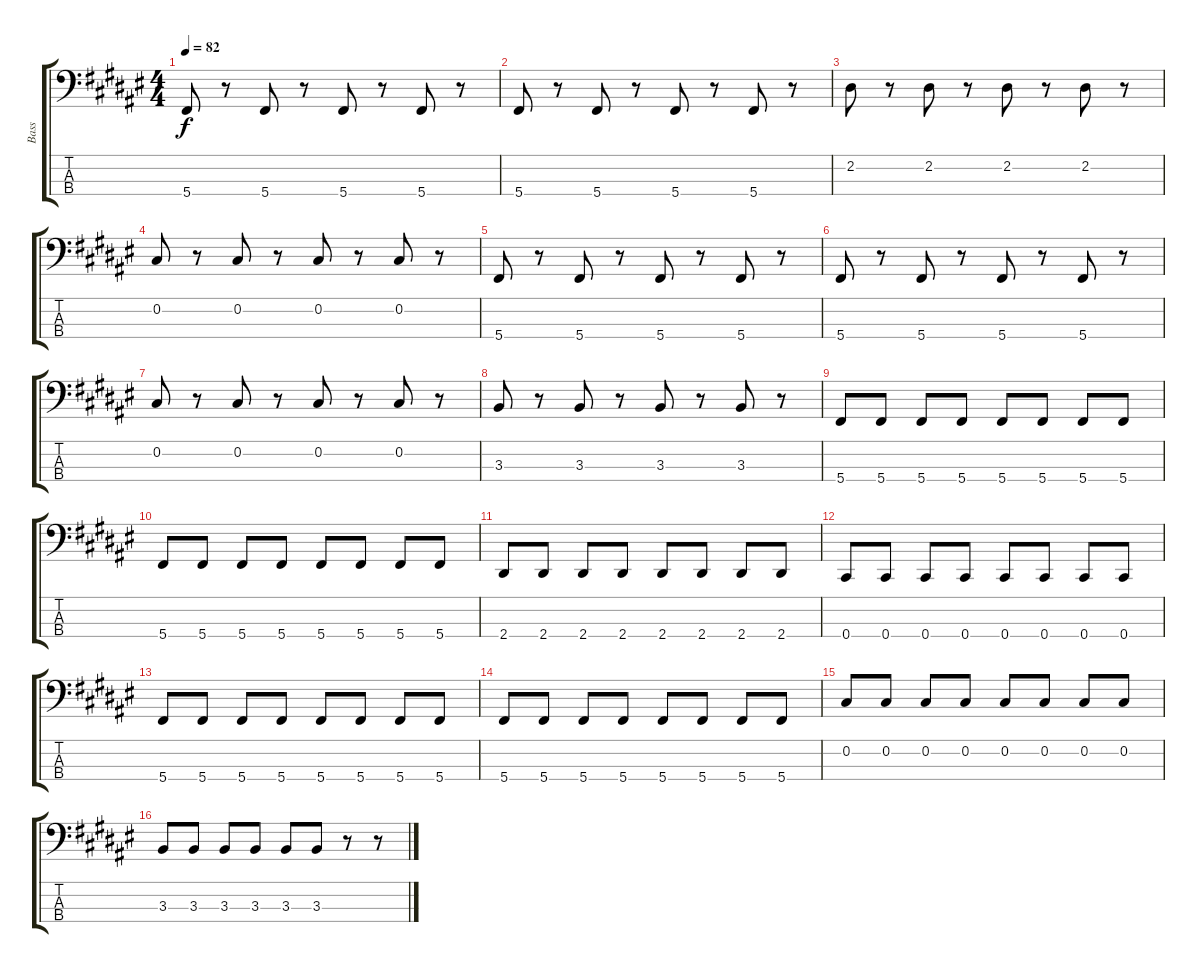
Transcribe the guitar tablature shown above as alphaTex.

\track ("Bass" "Bass") {instrument electricbassfinger}
\staff {score tabs}
\tuning (Gb2 Db2 Ab1 Db1) {hide}
\ts (4 4)
\tempo 82
\clef f4
\ks f#
5.4.8{dy f} r.8 5.4.8 r.8 5.4.8 r.8 5.4.8 r.8 |
5.4.8 r.8 5.4.8 r.8 5.4.8 r.8 5.4.8 r.8 |
2.2.8 r.8 2.2.8 r.8 2.2.8 r.8 2.2.8 r.8 |
0.2.8 r.8 0.2.8 r.8 0.2.8 r.8 0.2.8 r.8 |
5.4.8 r.8 5.4.8 r.8 5.4.8 r.8 5.4.8 r.8 |
5.4.8 r.8 5.4.8 r.8 5.4.8 r.8 5.4.8 r.8 |
0.2.8 r.8 0.2.8 r.8 0.2.8 r.8 0.2.8 r.8 |
3.3.8 r.8 3.3.8 r.8 3.3.8 r.8 3.3.8 r.8 |
5.4.8 5.4.8 5.4.8 5.4.8 5.4.8 5.4.8 5.4.8 5.4.8 |
5.4.8 5.4.8 5.4.8 5.4.8 5.4.8 5.4.8 5.4.8 5.4.8 |
2.4.8 2.4.8 2.4.8 2.4.8 2.4.8 2.4.8 2.4.8 2.4.8 |
0.4.8 0.4.8 0.4.8 0.4.8 0.4.8 0.4.8 0.4.8 0.4.8 |
5.4.8 5.4.8 5.4.8 5.4.8 5.4.8 5.4.8 5.4.8 5.4.8 |
5.4.8 5.4.8 5.4.8 5.4.8 5.4.8 5.4.8 5.4.8 5.4.8 |
0.2.8 0.2.8 0.2.8 0.2.8 0.2.8 0.2.8 0.2.8 0.2.8 |
3.3.8 3.3.8 3.3.8 3.3.8 3.3.8 3.3.8 r.8 r.8
